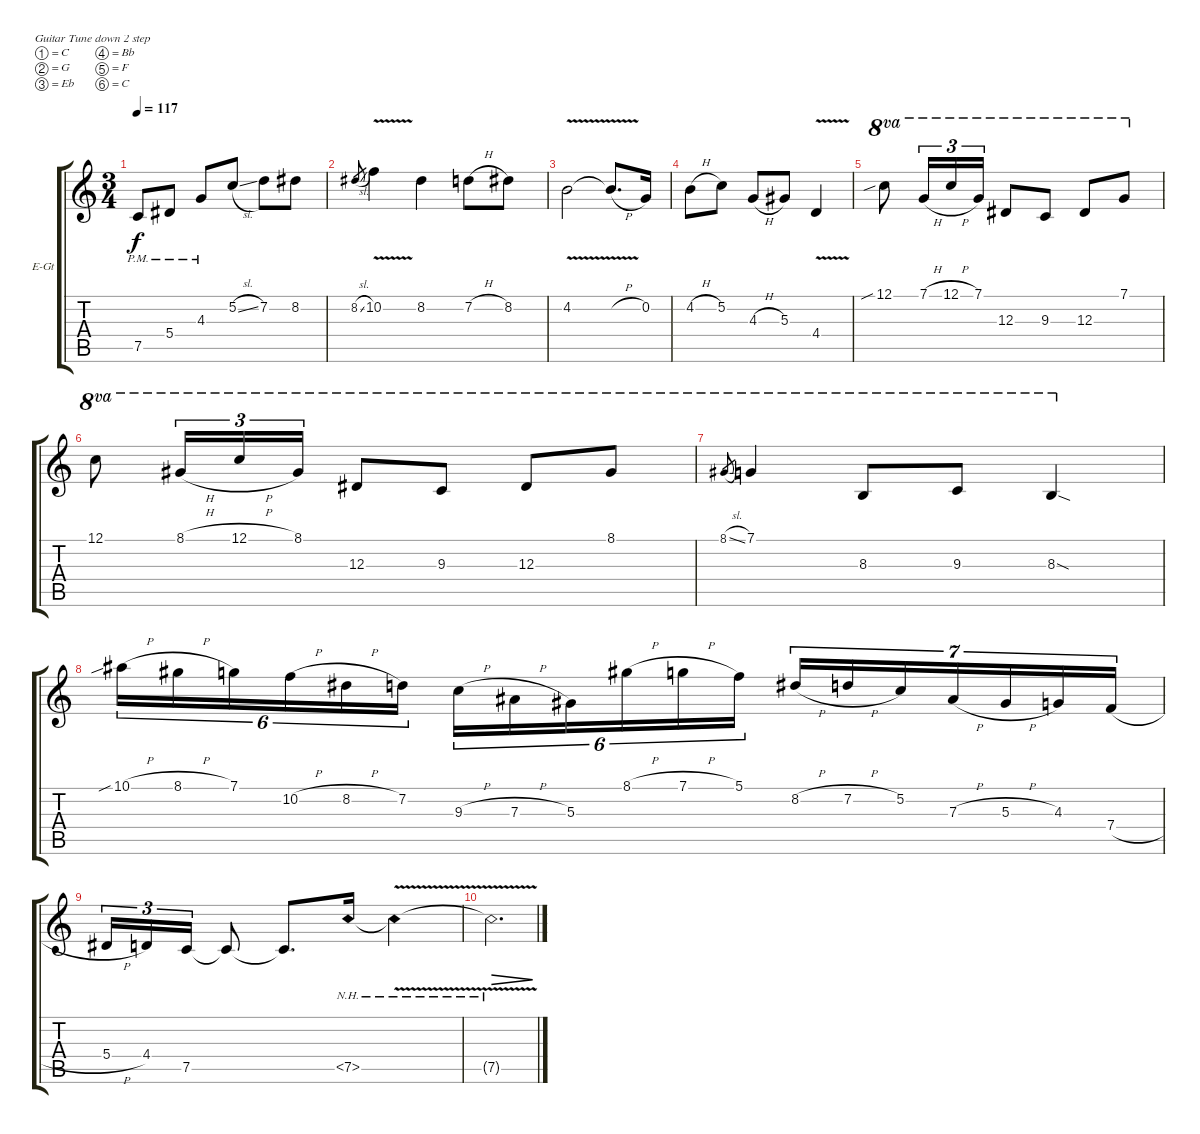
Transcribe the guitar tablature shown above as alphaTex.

\bracketExtendMode groupsimilarinstruments
\firstSystemTrackNameOrientation horizontal
\otherSystemsTrackNameOrientation horizontal
\track ("Gtr6" "E-Gt") {instrument distortionguitar}
\staff {score tabs}
\tuning (C4 G3 Eb3 Bb2 F2 C2)
\ts (3 4)
\tempo 117
\clef g2
\ks c
7.5{pm}.8{dy f} 5.4{pm}.8 4.3{pm}.8 5.2{sl}.8 7.2.8 8.2.8 |
8.2{sl}.8{gr} 10.2{v}.4 8.2.4 7.2{h}.8 8.2.8 |
4.2{v}.2 4.2{v h t}.8{d} 0.2.16 |
4.2{h}.8 5.2.8 4.3{h}.8 5.3.8 4.4{v}.4 |
12.1{sib}.8{ot 8va} 7.1{h}.16{tu (3 2) ot 8va} 12.1{h}.16{tu (3 2) ot 8va} 7.1.16{tu (3 2) ot 8va} 12.3.8{ot 8va} 9.3.8{ot 8va} 12.3.8{ot 8va} 7.1.8{ot 8va} |
12.1.8{ot 8va} 8.1{h}.16{tu (3 2) ot 8va} 12.1{h}.16{tu (3 2) ot 8va} 8.1.16{tu (3 2) ot 8va} 12.3.8{ot 8va} 9.3.8{ot 8va} 12.3.8{ot 8va} 8.1.8{ot 8va} |
8.1{sl}.8{ot 8va gr} 7.1.4{ot 8va} 8.3.8{ot 8va} 9.3.8{ot 8va} 8.3{sod}.4{ot 8va} |
10.1{sib h}.16{tu (6 4)} 8.1{h}.16{tu (6 4)} 7.1.16{tu (6 4)} 10.2{h}.16{tu (6 4)} 8.2{h}.16{tu (6 4)} 7.2.16{tu (6 4)} 9.3{h}.16{tu (6 4)} 7.3{h}.16{tu (6 4)} 5.3.16{tu (6 4)} 8.1{h}.16{tu (6 4)} 7.1{h}.16{tu (6 4)} 5.1.16{tu (6 4)} 8.2{h}.16{tu (7 4)} 7.2{h}.16{tu (7 4)} 5.2.16{tu (7 4)} 7.3{h}.16{tu (7 4)} 5.3{h}.16{tu (7 4)} 4.3.16{tu (7 4)} 7.4{h}.16{tu (7 4)} |
5.4{h}.16{tu (3 2)} 4.4.16{tu (3 2)} 7.5.16{tu (3 2)} 7.5{t}.8 7.5{t}.8{d} 7.5{nh}.16 7.5{nh v t}.4 |
7.5{nh v t}.2{d dec}
